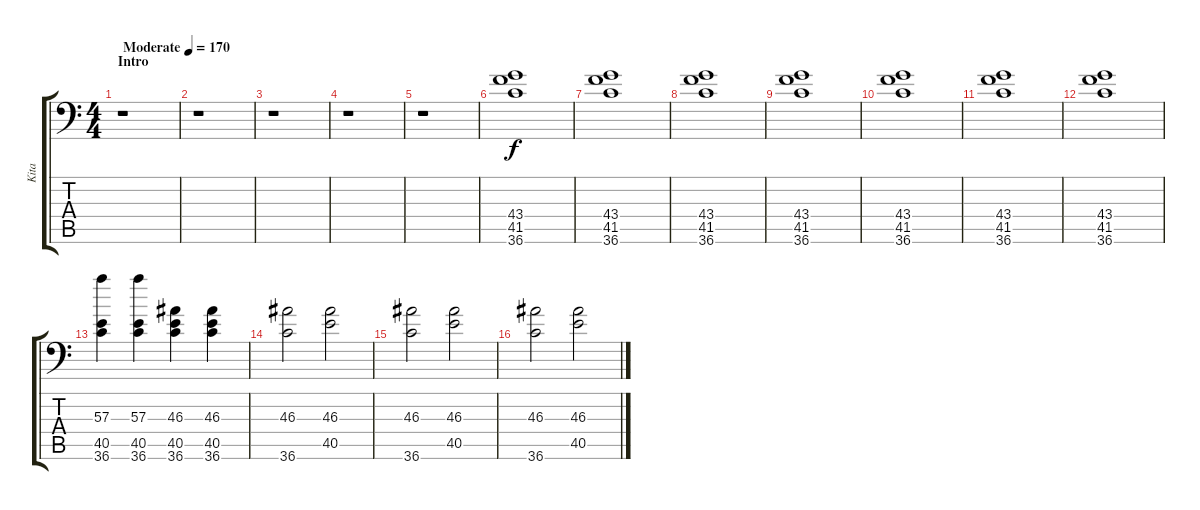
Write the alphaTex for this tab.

\track ("Kita" "Kita") {instrument acousticgrandpiano}
\staff {score tabs}
\tuning (C-1 C-1 C-1 C-1 C-1 C-1) {hide}
\ts (4 4)
\section ("" "Intro")
\tempo (170 "Moderate")
\clef f4
\ks c
r.1{dy f instrument acousticgrandpiano} |
r.1 |
r.1 |
r.1 |
r.1 |
(43.4 41.5 36.6).1 |
(43.4 41.5 36.6).1 |
(43.4 41.5 36.6).1 |
(43.4 41.5 36.6).1 |
(43.4 41.5 36.6).1 |
(43.4 41.5 36.6).1 |
(43.4 41.5 36.6).1 |
(57.3 40.5 36.6).4 (57.3 40.5 36.6).4 (46.3 40.5 36.6).4 (46.3 40.5 36.6).4 |
(46.3 36.6).2 (46.3 40.5).2 |
(46.3 36.6).2 (46.3 40.5).2 |
(46.3 36.6).2 (46.3 40.5).2
